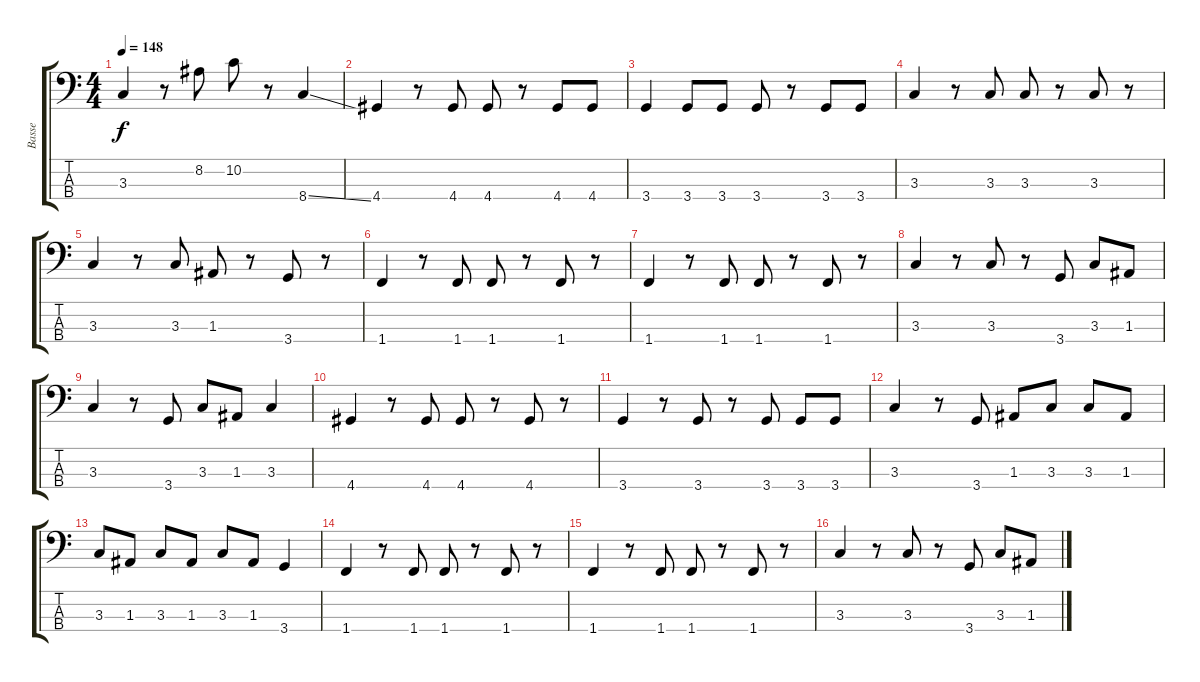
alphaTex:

\track ("Basse" "Basse") {instrument electricbassfinger}
\staff {score tabs}
\tuning (G2 D2 A1 E1) {hide}
\ts (4 4)
\tempo 148
\clef f4
\ks c
3.3.4{dy f} r.8 8.2.8 10.2.8 r.8 8.4{ss}.4 |
4.4.4 r.8 4.4.8 4.4.8 r.8 4.4.8 4.4.8 |
3.4.4 3.4.8 3.4.8 3.4.8 r.8 3.4.8 3.4.8 |
3.3.4 r.8 3.3.8 3.3.8 r.8 3.3.8 r.8 |
3.3.4 r.8 3.3.8 1.3.8 r.8 3.4.8 r.8 |
1.4.4 r.8 1.4.8 1.4.8 r.8 1.4.8 r.8 |
1.4.4 r.8 1.4.8 1.4.8 r.8 1.4.8 r.8 |
3.3.4 r.8 3.3.8 r.8 3.4.8 3.3.8 1.3.8 |
3.3.4 r.8 3.4.8 3.3.8 1.3.8 3.3.4 |
4.4.4 r.8 4.4.8 4.4.8 r.8 4.4.8 r.8 |
3.4.4 r.8 3.4.8 r.8 3.4.8 3.4.8 3.4.8 |
3.3.4 r.8 3.4.8 1.3.8 3.3.8 3.3.8 1.3.8 |
3.3.8 1.3.8 3.3.8 1.3.8 3.3.8 1.3.8 3.4.4 |
1.4.4 r.8 1.4.8 1.4.8 r.8 1.4.8 r.8 |
1.4.4 r.8 1.4.8 1.4.8 r.8 1.4.8 r.8 |
3.3.4 r.8 3.3.8 r.8 3.4.8 3.3.8 1.3.8
